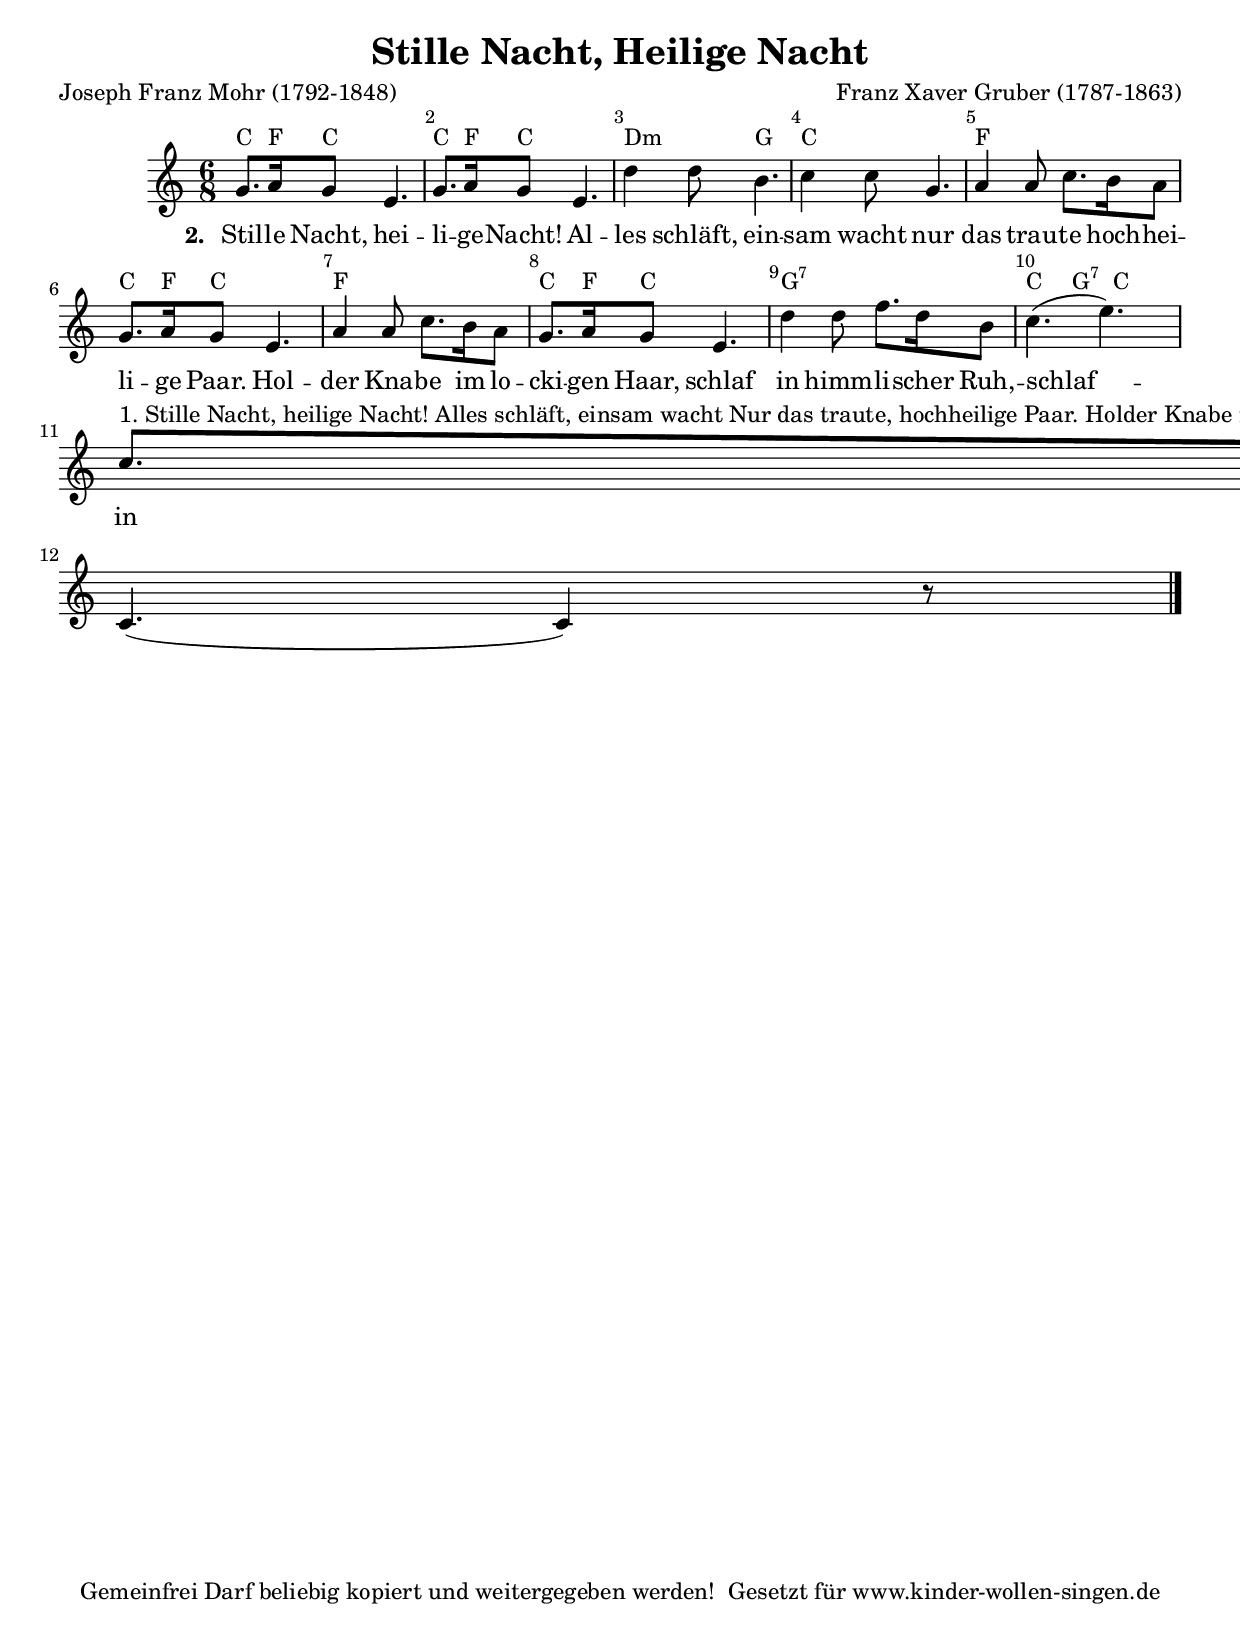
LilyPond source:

%=============================================
%   created by MuseScore Version: 0.9.6.3
%          Donnerstag, 18. November 2010
%=============================================

\version "2.12.0"



#(set-default-paper-size "a4")

\paper {
  line-width    = 190\mm
  left-margin   = 10\mm
  top-margin    = 10\mm
  bottom-margin = 20\mm
  %%indent = 0 \mm 
  %%set to ##t if your score is less than one page: 
  ragged-last-bottom = ##t 
  ragged-bottom = ##f  
  %% in orchestral scores you probably want the two bold slashes 
  %% separating the systems: so uncomment the following line: 
  %% system-separator-markup = \slashSeparator 
  }

\header {
    title = "Stille Nacht, Heilige Nacht"
    composer = "Franz Xaver Gruber (1787-1863)"
    poet = "Joseph Franz Mohr (1792-1848)"
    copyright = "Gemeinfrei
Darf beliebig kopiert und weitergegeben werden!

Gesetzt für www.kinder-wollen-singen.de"
    }

AvoiceAA = \relative c'{
    \set Staff.instrumentName = #""
    \set Staff.shortInstrumentName = #""
    \clef treble
    %staffkeysig
    \key c \major 
    %bartimesig: 
    \time 6/8 
    g'8. a16 g8 e4.      | % 1
    g8. a16 g8 e4.      | % 2
    d'4 d8 b4.      | % 3
    c4 c8 g4.      | % 4
    a4 a8 c8. b16 a8      | % 5
    g8. a16 g8 e4.      | % 6
    a4 a8 c8. b16 a8      | % 7
    g8. a16 g8 e4.      | % 8
    d'4 d8 f8. d16 b8      | % 9
    c4.( e4.)      | % 10
    c8. ^\markup {\upright  "1. Stille Nacht, heilige Nacht!
Alles schläft, einsam wacht
Nur das traute, hochheilige Paar.
Holder Knabe im lockigen Haar,
Schlaf in himmlischer Ruh,
Schlaf in himmlischer Ruh.

2. Stille Nacht, heilige Nacht!
Hirten erst kundgemacht
durch der Engel Halleluja,
tönt es laut von fern und nah:
Christ der Retter ist da,
Christ der Retter ist da!

3. Stille Nacht, heilige Nacht!
Gottes Sohn, o wie lacht
Lieb aus deinem göttlichen Mund,
da uns schlägt die rettende Stund',
Christ, in deiner Geburt,
Christ in deiner Geburt!
"} g16 e8 g8. f16 d8      | % 11
    c4.( c4) r8 \bar "|."\bar "|." 
}% end of last bar in partorvoice

      ApartAverseA = \lyricmode { \set stanza = " 1. "  }
      ApartAverseB = \lyricmode { \set stanza = " 2. " Stil -- le  Nacht, hei -- li -- ge -- Nacht!  Al -- les  schläft, ein -- sam  wacht nur das trau -- te  hoch -- hei -- li -- ge  Paar. Hol -- der  Kna -- be  im lo -- cki -- gen  Haar, schlaf in himm -- li -- scher  Ruh, -- schlaf -- in  himm -- li -- scher  Ruh. -- }
theChords = \chordmode { 
    c8. f16 c2 c8. f16 c2 d4.:m g4. c2. f2. c8. f16 c2 f2. c8. f16 c2 g2.:7 c4 g8.:7 c4 }%%end of chordlist 


\score { 
    << 
    \new ChordNames { \theChords } 
        \context Staff = ApartA << 
            \context Voice = AvoiceAA \AvoiceAA
        >>

         \context Lyrics = ApartAverseA\lyricsto AvoiceAA  \ApartAverseA
         \context Lyrics = ApartAverseB\lyricsto AvoiceAA  \ApartAverseB



      \set Score.skipBars = ##t
      %%\set Score.melismaBusyProperties = #'()
      \override Score.BarNumber #'break-visibility = #end-of-line-invisible %%every bar is numbered.!!!
      %% remove previous line to get barnumbers only at beginning of system.
       #(set-accidental-style 'modern-cautionary)
      \set Score.markFormatter = #format-mark-box-letters %%boxed rehearsal-marks
       \override Score.TimeSignature #'style = #'() %%makes timesigs always numerical
      %% remove previous line to get cut-time/alla breve or common time 
      \set Score.pedalSustainStyle = #'mixed 
       %% make spanners comprise the note it end on, so that there is no doubt that this note is included.
       \override Score.TrillSpanner #'(bound-details right padding) = #-2
      \override Score.TextSpanner #'(bound-details right padding) = #-1
      %% Lilypond's normal textspanners are too weak:  
      \override Score.TextSpanner #'dash-period = #1
      \override Score.TextSpanner #'dash-fraction = #0.5
      %% lilypond chordname font, like mscore jazzfont, is both far too big and extremely ugly (olagunde@start.no):
      \override Score.ChordName #'font-family = #'roman 
      \override Score.ChordName #'font-size =#0 
      %% In my experience the normal thing in printed scores is maj7 and not the triangle. (olagunde):
      \set Score.majorSevenSymbol = \markup {maj7}
  >>

  %% Boosey and Hawkes, and Peters, have barlines spanning all staff-groups in a score,
  %% Eulenburg and Philharmonia, like Lilypond, have no barlines between staffgroups.
  %% If you want the Eulenburg/Lilypond style, comment out the following line:
  \layout {\context {\Score \consists Span_bar_engraver}}
}%% end of score-block 

#(set-global-staff-size 20)
